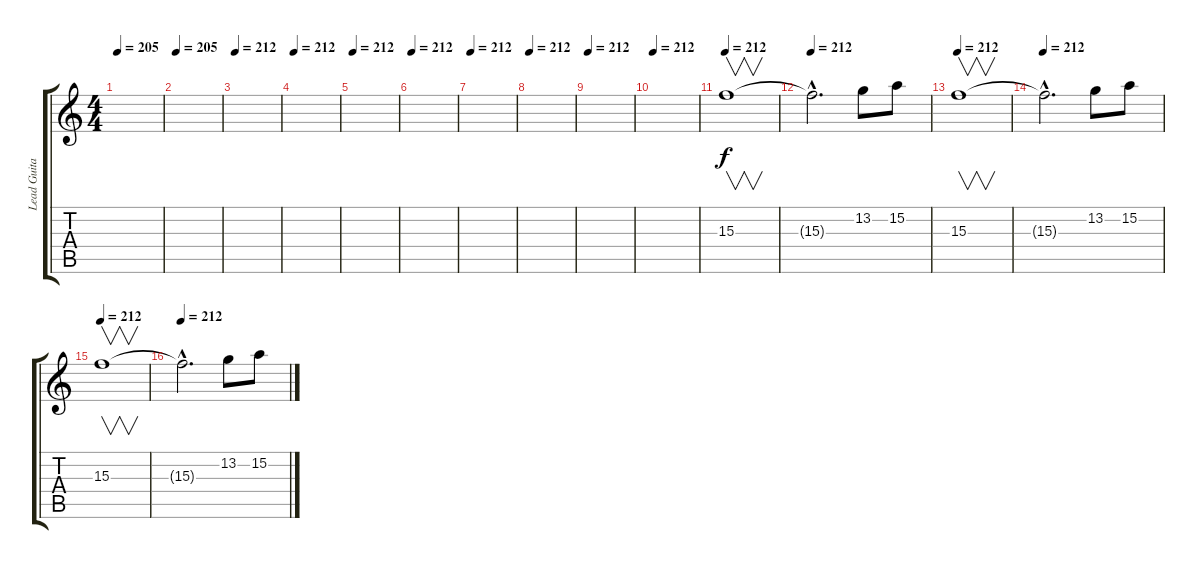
\track ("Lead Guitar II" "Lead Guita") {instrument distortionguitar}
\staff {score tabs}
\tuning (B3 Gb3 D3 A2 E2 B1) {hide}
\ts (4 4)
\tempo 205
\clef g2
\ks c
|
\tempo 205
|
\tempo 212
|
\tempo 212
|
\tempo 212
|
\tempo 212
|
\tempo 212
|
\tempo 212
|
\tempo 212
|
\tempo 212
|
\tempo 212
15.3.1{v} |
\tempo 212
15.3{hac t}.2{d} 13.2.8 15.2.8 |
\tempo 212
15.3.1{v} |
\tempo 212
15.3{hac t}.2{d} 13.2.8 15.2.8 |
\tempo 212
15.3.1{v} |
\tempo 212
15.3{hac t}.2{d} 13.2.8 15.2.8
